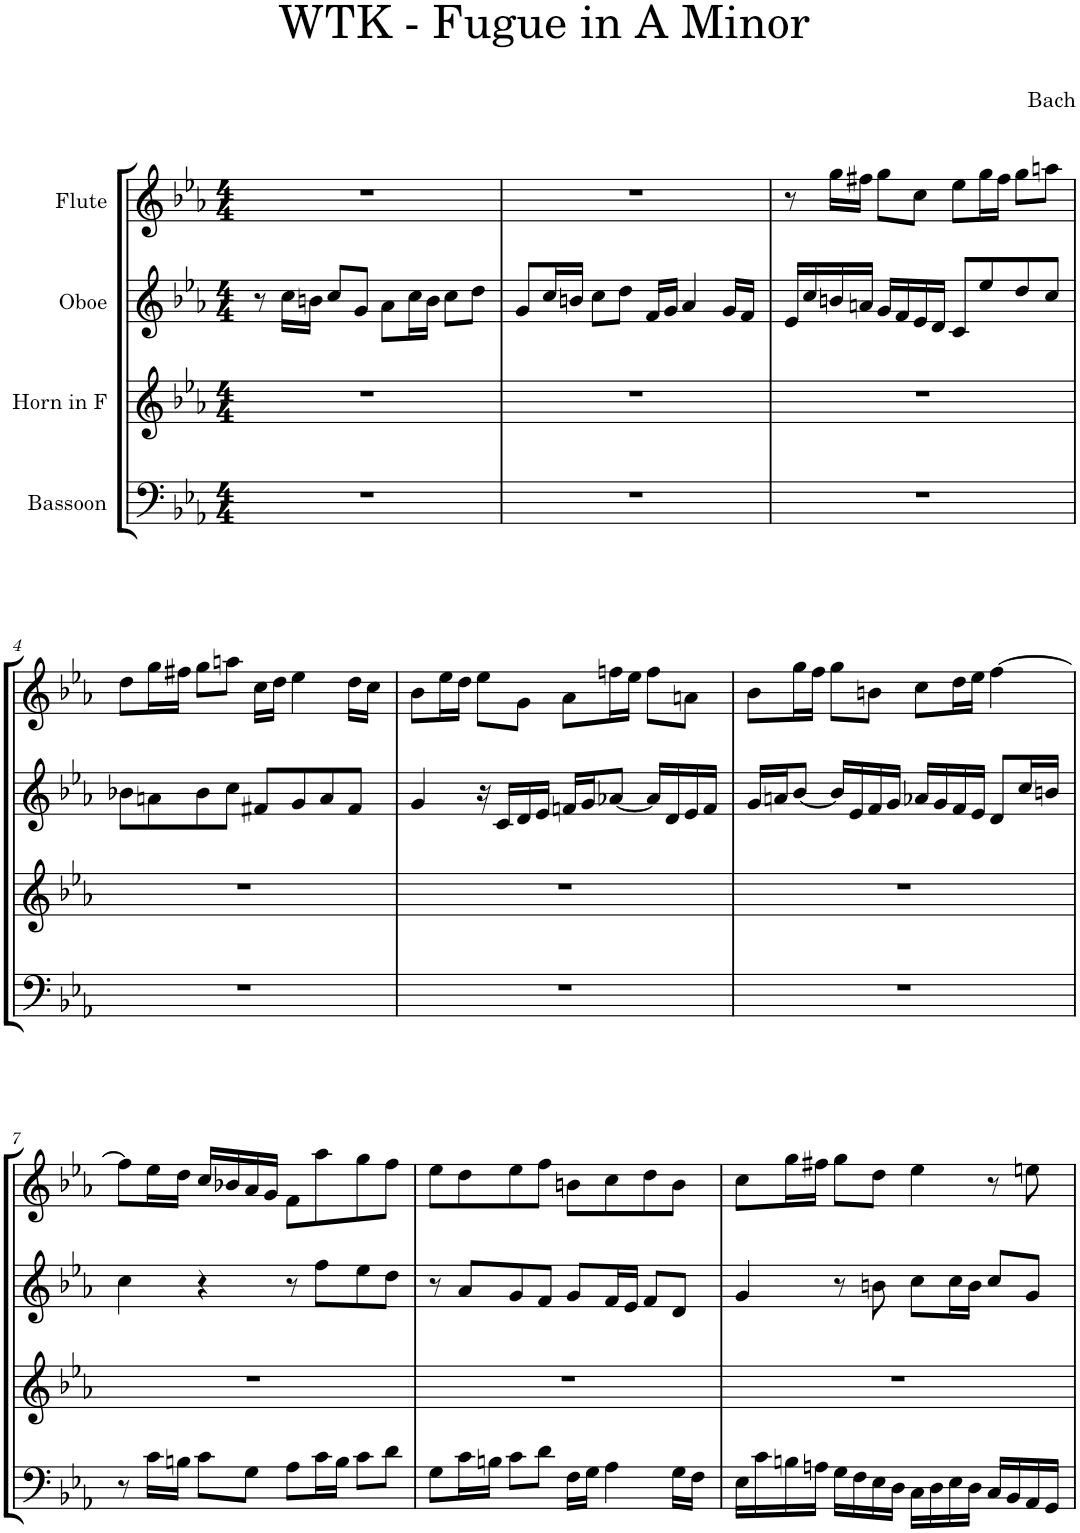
**kern	**kern	**kern	**kern
*part4	*part3	*part2	*part1
*staff4	*staff3	*staff2	*staff1
*I"Bassoon	*I"Horn in F	*I"Oboe	*I"Flute
*I'Bsn	*I'Hn	*I'Ob	*I'Fl
*clefF4	*clefG2	*clefG2	*clefG2
*	*ITrd4c7	*	*
*k[b-e-a-]	*k[b-e-a-]	*k[b-e-a-]	*k[b-e-a-]
*M4/4	*M4/4	*M4/4	*M4/4
=1	=1	=1	=1
1r	1r	8r	1r
.	.	16cc\LL	.
.	.	16bn\JJ	.
.	.	8cc/L	.
.	.	8g/J	.
.	.	8a-\L	.
.	.	16cc\L	.
.	.	16b\JJ	.
.	.	8cc\L	.
.	.	8dd\J	.
=2	=2	=2	=2
1r	1r	8g/L	1r
.	.	16cc/L	.
.	.	16bn/JJ	.
.	.	8cc\L	.
.	.	8dd\J	.
.	.	16f/LL	.
.	.	16g/JJ	.
.	.	4a-/	.
.	.	16g/LL	.
.	.	16f/JJ	.
=3	=3	=3	=3
1r	1r	16e-/LL	8r
.	.	16cc/	.
.	.	16bn/	16gg\LL
.	.	16an/JJ	16ff#X\JJ
.	.	16g/LL	8gg\L
.	.	16f/	.
.	.	16e-/	8cc\J
.	.	16d/JJ	.
.	.	8c/L	8ee-\L
.	.	8ee-/	16gg\L
.	.	.	16ff#\JJ
.	.	8dd/	8gg\L
.	.	8cc/J	8aan\J
!!LO:LB:g=z
=4	=4	=4	=4
1r	1r	8b-X\L	8dd\L
.	.	8an\	16gg\L
.	.	.	16ff#X\JJ
.	.	8b-\	8gg\L
.	.	8cc\J	8aan\J
.	.	8f#X/L	16cc\LL
.	.	.	16dd\JJ
.	.	8g/	4ee-\
.	.	8a/	.
.	.	8f#/J	16dd\LL
.	.	.	16cc\JJ
=5	=5	=5	=5
1r	1r	4g/	8b-\L
.	.	.	16ee-\L
.	.	.	16dd\JJ
.	.	16r	8ee-\L
.	.	16c/LL	.
.	.	16d/	8g\J
.	.	16e-/JJ	.
.	.	16fn/LL	8a-\L
.	.	16g/J	.
.	.	[8a-X/J	16ffn\L
.	.	.	16ee-\JJ
.	.	16a-/LL]	8ff\L
.	.	16d/	.
.	.	16e-/	8an\J
.	.	16f/JJ	.
=6	=6	=6	=6
1r	1r	16g/LL	8b-\L
.	.	16an/J	.
.	.	[8b-/J	16gg\L
.	.	.	16ff\JJ
.	.	16b-/LL]	8gg\L
.	.	16e-/	.
.	.	16f/	8bn\J
.	.	16g/JJ	.
.	.	16a-X/LL	8cc\L
.	.	16g/	.
.	.	16f/	16dd\L
.	.	16e-/JJ	16ee-\JJ
.	.	8d/L	[4ff\
.	.	16cc/L	.
.	.	16bn/JJ	.
!!LO:LB:g=z
=7	=7	=7	=7
8r	1r	4cc\	8ff\L]
16c\LL	.	.	16ee-\L
16Bn\JJ	.	.	16dd\JJ
8c\L	.	4r	16cc/LL
.	.	.	16b-X/
8G\J	.	.	16a-/
.	.	.	16g/JJ
8A-\L	.	8r	8f\L
16c\L	.	8ff\L	8aa-\
16B\JJ	.	.	.
8c\L	.	8ee-\	8gg\
8d\J	.	8dd\J	8ff\J
=8	=8	=8	=8
8G\L	1r	8r	8ee-\L
16c\L	.	8a-/L	8dd\
16Bn\JJ	.	.	.
8c\L	.	8g/	8ee-\
8d\J	.	8f/J	8ff\J
16F\LL	.	8g/L	8bn\L
16G\JJ	.	.	.
4A-\	.	16f/L	8cc\
.	.	16e-/JJ	.
.	.	8f/L	8dd\
16G\LL	.	8d/J	8b\J
16F\JJ	.	.	.
=9	=9	=9	=9
16E-\LL	1r	4g/	8cc\L
16c\	.	.	.
16Bn\	.	.	16gg\L
16An\JJ	.	.	16ff#X\JJ
16G\LL	.	8r	8gg\L
16F\	.	.	.
16E-\	.	8bn\	8dd\J
16D\JJ	.	.	.
16C\LL	.	8cc\L	4ee-\
16D\	.	.	.
16E-\	.	16cc\L	.
16D\JJ	.	16b\JJ	.
16C/LL	.	8cc/L	8r
16BB-/	.	.	.
16AA-/	.	8g/J	8een\
16GG/JJ	.	.	.
=	=	=	=
*-	*-	*-	*-
